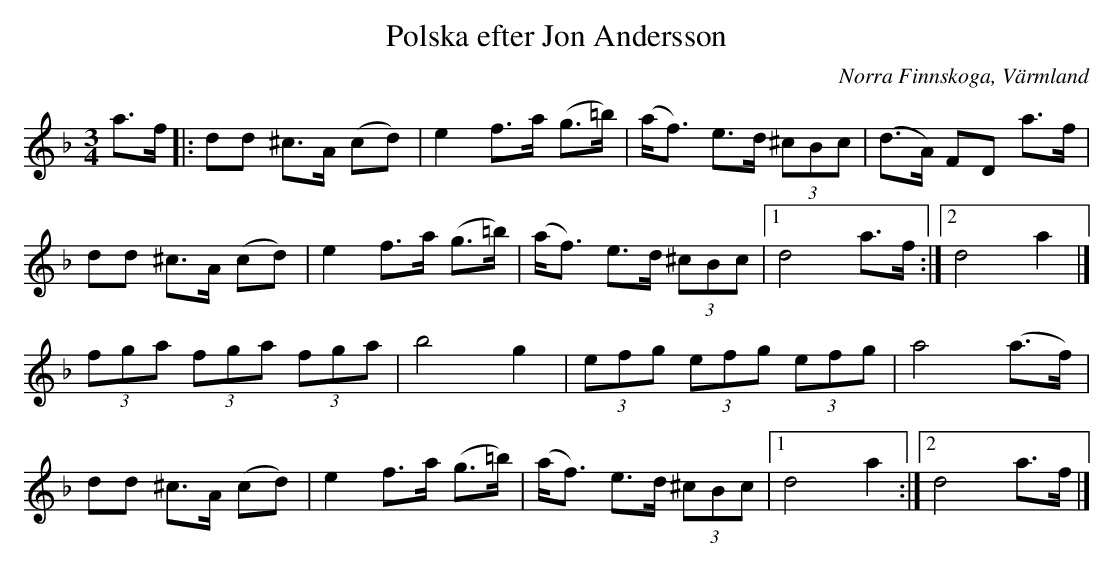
X:1
T:Polska efter Jon Andersson
O:Norra Finnskoga, Värmland
M:3/4
L:1/8
K:Dm
a3/2f/2|:dd ^c3/2A/2 (cd)|e2 f3/2a/2 (g3/2=b/2)| (a/2f3/2) e3/2d/2 (3^cBc|(d3/2A/2) FD a3/2f/2|
dd ^c3/2A/2 (cd)|e2 f3/2a/2 (g3/2=b/2)| (a/2f3/2) e3/2d/2 (3^cBc|1 d4  a3/2f/2:|2 d4  a2|]
(3fga (3fga (3fga|b4 g2|(3efg (3efg (3efg|a4 (a3/2f/2)|
dd ^c3/2A/2 (cd)|e2 f3/2a/2 (g3/2=b/2)| (a/2f3/2) e3/2d/2 (3^cBc|1 d4  a2:|2 d4  a3/2f/2|]
